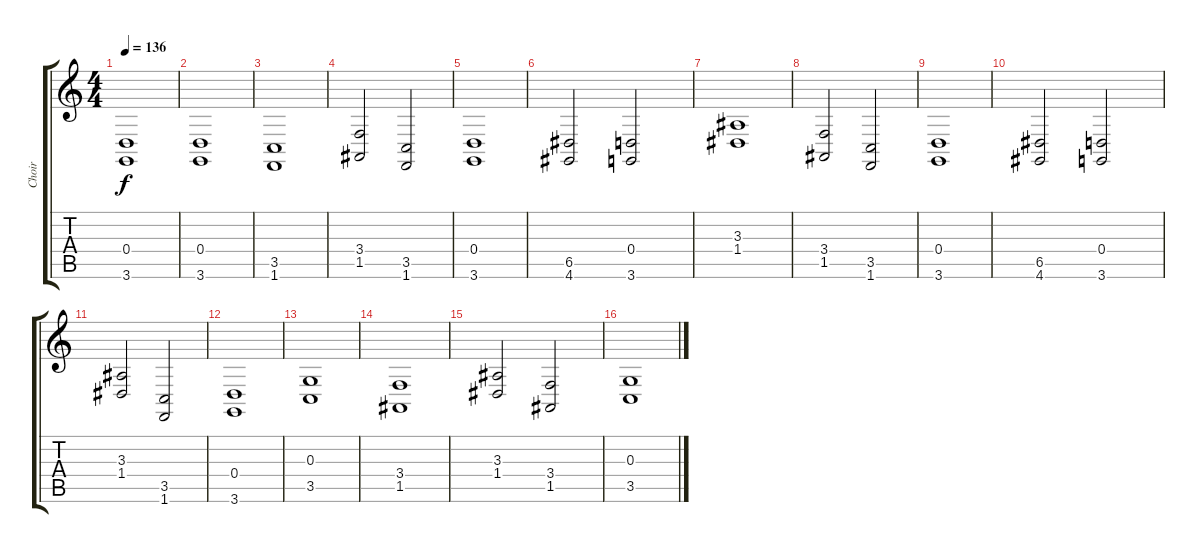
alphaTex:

\track ("Choir" "Choir") {instrument fx5brightness}
\staff {score tabs}
\tuning (E4 B3 G3 D3 A2 E2) {hide}
\ts (4 4)
\tempo 136
\clef g2
\ks c
(0.4 3.6).1{dy f} |
(0.4 3.6).1 |
(3.5 1.6).1 |
(3.4 1.5).2 (3.5 1.6).2 |
(0.4 3.6).1 |
(6.5 4.6).2 (0.4 3.6).2 |
(3.3 1.4).1 |
(3.4 1.5).2 (3.5 1.6).2 |
(0.4 3.6).1 |
(6.5 4.6).2 (0.4 3.6).2 |
(3.3 1.4).2 (3.5 1.6).2 |
(0.4 3.6).1 |
(0.3 3.5).1 |
(3.4 1.5).1 |
(3.3 1.4).2 (3.4 1.5).2 |
(0.3 3.5).1
